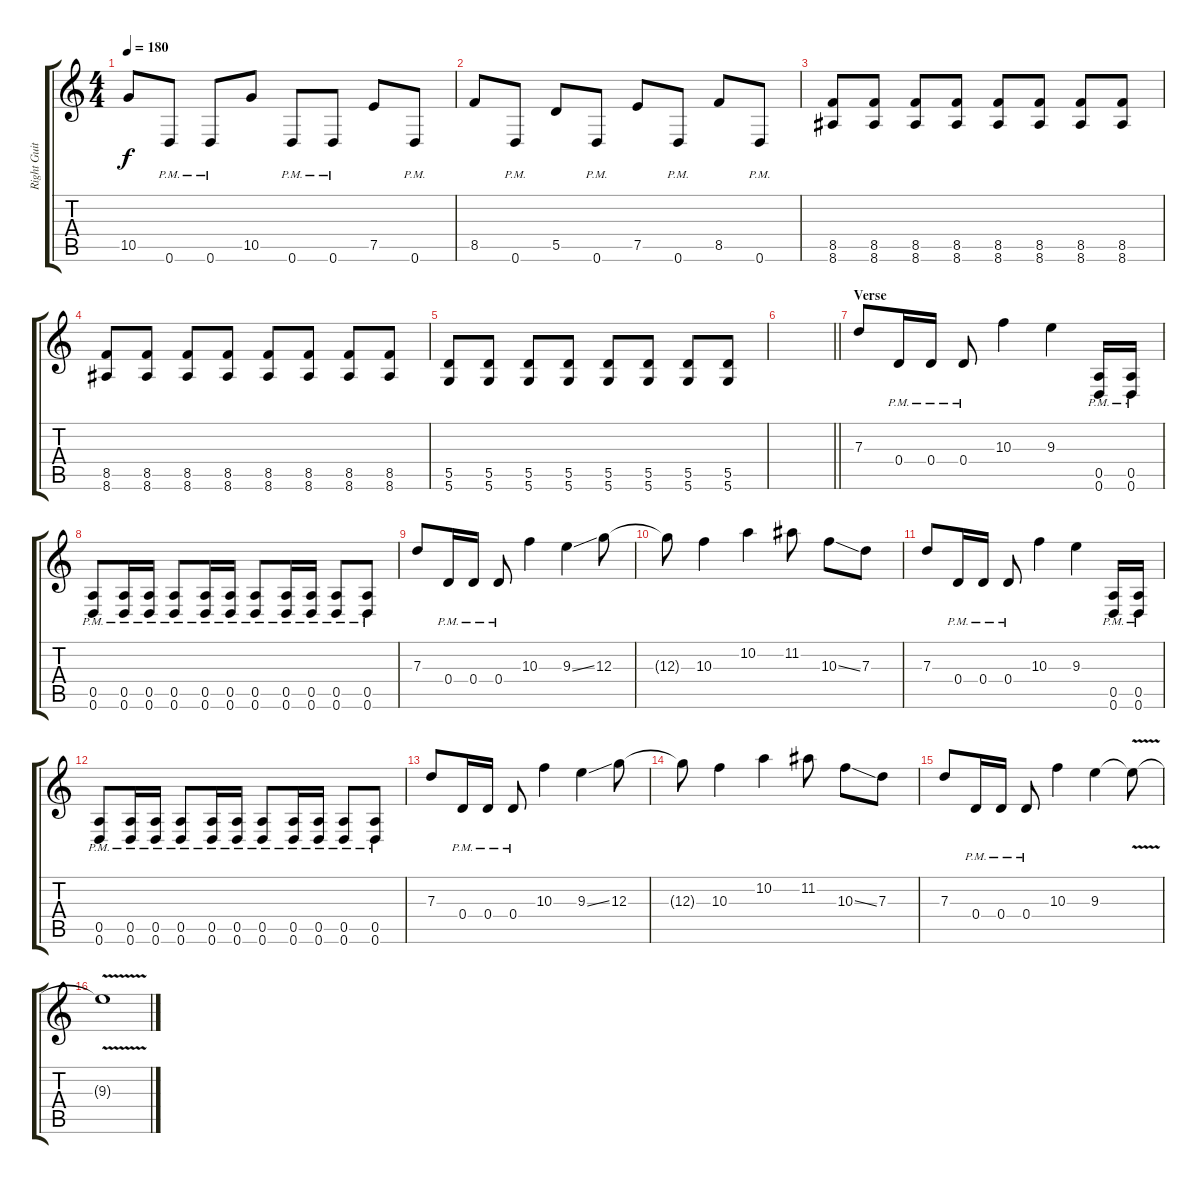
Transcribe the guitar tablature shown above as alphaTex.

\track ("Right Guitar" "Right Guit") {instrument distortionguitar}
\staff {score tabs}
\tuning (E4 B3 G3 D3 A2 D2) {hide}
\ts (4 4)
\tempo 180
\clef g2
\ks c
10.5.8{dy f} 0.6{pm}.8 0.6{pm}.8 10.5.8 0.6{pm}.8 0.6{pm}.8 7.5.8 0.6{pm}.8 |
8.5.8 0.6{pm}.8 5.5.8 0.6{pm}.8 7.5.8 0.6{pm}.8 8.5.8 0.6{pm}.8 |
(8.5 8.6).8 (8.5 8.6).8 (8.5 8.6).8 (8.5 8.6).8 (8.5 8.6).8 (8.5 8.6).8 (8.5 8.6).8 (8.5 8.6).8 |
(8.5 8.6).8 (8.5 8.6).8 (8.5 8.6).8 (8.5 8.6).8 (8.5 8.6).8 (8.5 8.6).8 (8.5 8.6).8 (8.5 8.6).8 |
(5.5 5.6).8 (5.5 5.6).8 (5.5 5.6).8 (5.5 5.6).8 (5.5 5.6).8 (5.5 5.6).8 (5.5 5.6).8 (5.5 5.6).8 |
\barLineRight lightlight
|
\section ("" "Verse")
7.3.8 0.4{pm}.16 0.4{pm}.16 0.4{pm}.8 10.3.4 9.3.4 (0.5{pm} 0.6{pm}).16 (0.5{pm} 0.6{pm}).16 |
(0.5{pm} 0.6{pm}).8 (0.5{pm} 0.6{pm}).16 (0.5{pm} 0.6{pm}).16 (0.5{pm} 0.6{pm}).8 (0.5{pm} 0.6{pm}).16 (0.5{pm} 0.6{pm}).16 (0.5{pm} 0.6{pm}).8 (0.5{pm} 0.6{pm}).16 (0.5{pm} 0.6{pm}).16 (0.5{pm} 0.6{pm}).8 (0.5{pm} 0.6{pm}).8 |
7.3.8 0.4{pm}.16 0.4{pm}.16 0.4{pm}.8 10.3.4 9.3{ss}.4 12.3.8 |
12.3{t}.8 10.3.4 10.2.4 11.2.8 10.3{ss}.8 7.3.8 |
7.3.8 0.4{pm}.16 0.4{pm}.16 0.4{pm}.8 10.3.4 9.3.4 (0.5{pm} 0.6{pm}).16 (0.5{pm} 0.6{pm}).16 |
(0.5{pm} 0.6{pm}).8 (0.5{pm} 0.6{pm}).16 (0.5{pm} 0.6{pm}).16 (0.5{pm} 0.6{pm}).8 (0.5{pm} 0.6{pm}).16 (0.5{pm} 0.6{pm}).16 (0.5{pm} 0.6{pm}).8 (0.5{pm} 0.6{pm}).16 (0.5{pm} 0.6{pm}).16 (0.5{pm} 0.6{pm}).8 (0.5{pm} 0.6{pm}).8 |
7.3.8 0.4{pm}.16 0.4{pm}.16 0.4{pm}.8 10.3.4 9.3{ss}.4 12.3.8 |
12.3{t}.8 10.3.4 10.2.4 11.2.8 10.3{ss}.8 7.3.8 |
7.3.8 0.4{pm}.16 0.4{pm}.16 0.4{pm}.8 10.3.4 9.3.4 9.3{v t}.8 |
9.3{v t}.1
